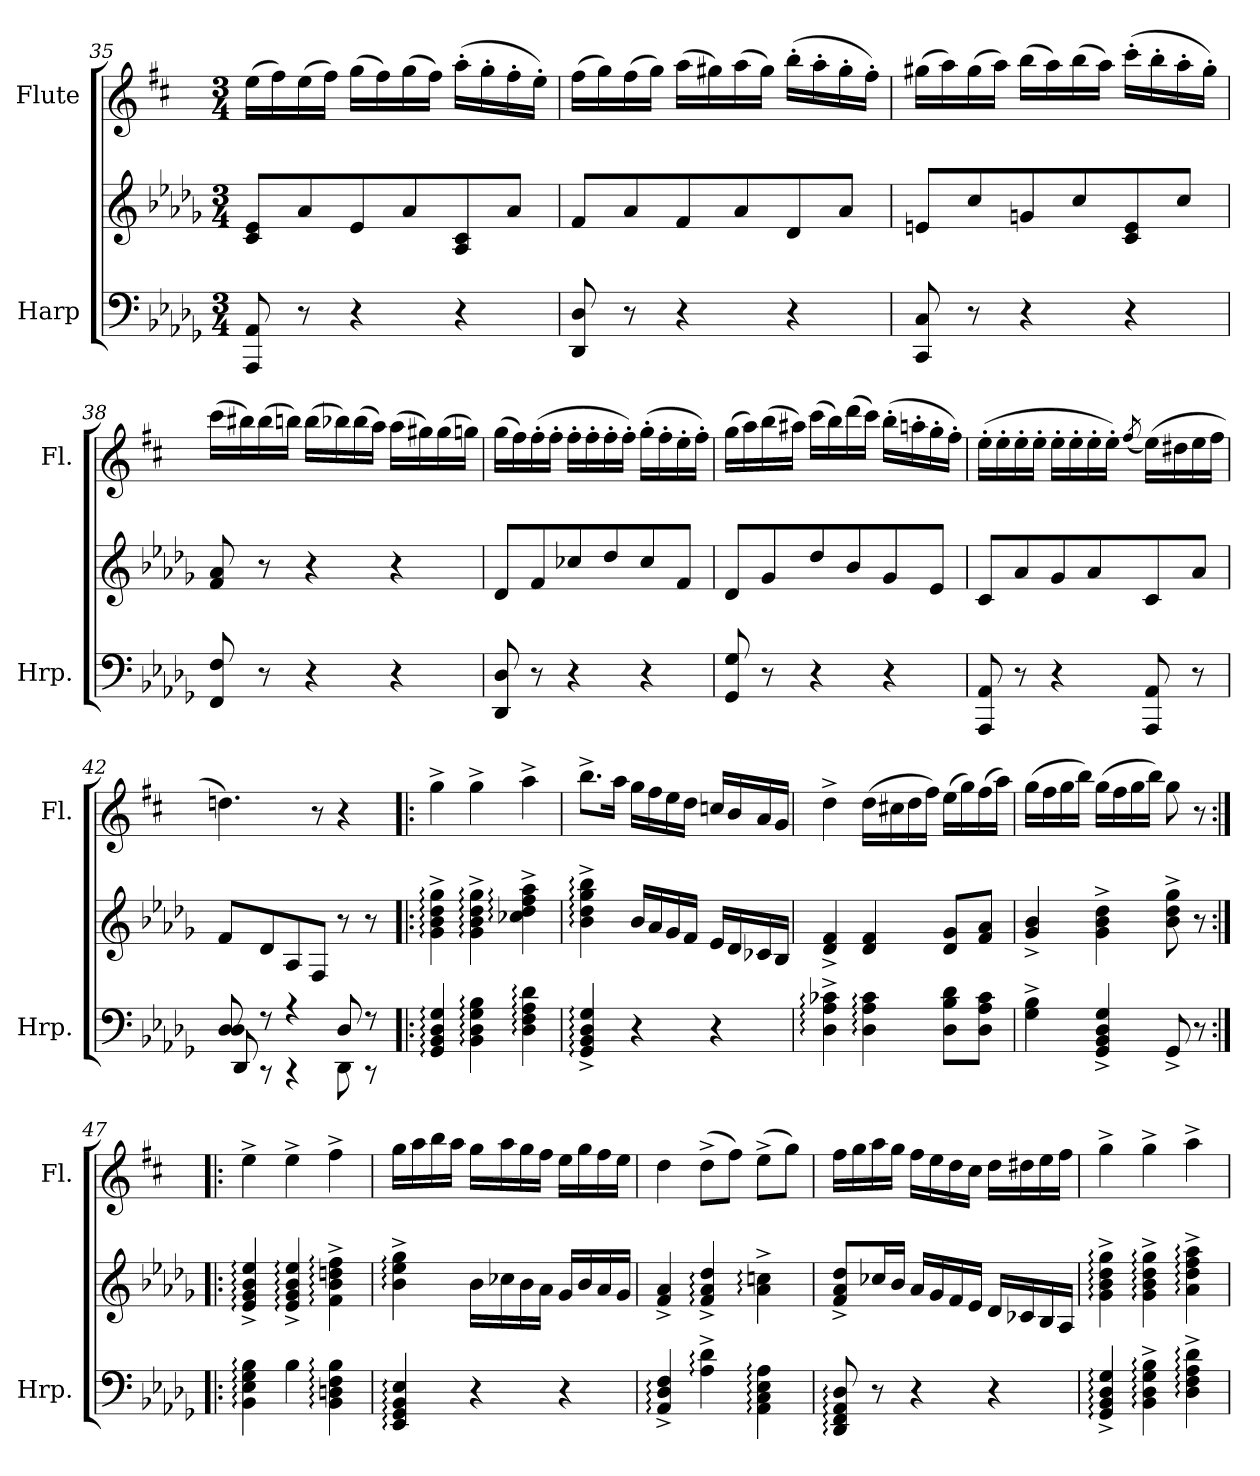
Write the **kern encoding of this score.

**kern	**kern	**kern
*part2	*part2	*part1
*staff3	*staff2	*staff1
*I"Harp	*	*I"Flute
*I'Hrp.	*	*I'Fl.
!!LO:LB:g=z
*clefF4	*clefG2	*clefG2
*	*	*ITrd0c1
*k[b-e-a-d-g-]	*k[b-e-a-d-g-]	*k[b-e-a-d-g-]
*M3/4	*M3/4	*M3/4
=35	=35	=35
8AAA-/ 8AA-/	8c/ 8e-/L	(16ee-\LL
.	.	16ff\)
8r	8a-/	(16ee-\
.	.	16ff\JJ)
4r	8e-/	(16gg-\LL
.	.	16ff\)
.	8a-/	(16gg-\
.	.	16ff\JJ)
4r	8A-/ 8c/	(16aa-'\LL
.	.	16gg-'\
.	8a-/J	16ff'\
.	.	16ee-'\JJ)
=36	=36	=36
8DD-/ 8D-/	8f/L	(16ff\LL
.	.	16gg-\)
8r	8a-/	(16ff\
.	.	16gg-\JJ)
4r	8f/	(16aa-\LL
.	.	16ggn\)
.	8a-/	(16aa-\
.	.	16gg\JJ)
4r	8d-/	(16bb-'\LL
.	.	16aa-'\
.	8a-/J	16gg'\
.	.	16ff'\JJ)
=37	=37	=37
8CC/ 8C/	8en/L	(16ggn\LL
.	.	16aa-\)
8r	8cc/	(16gg\
.	.	16aa-\JJ)
4r	8gn/	(16bb-\LL
.	.	16aa-\)
.	8cc/	(16bb-\
.	.	16aa-\JJ)
4r	8c/ 8e/	(16ccc'\LL
.	.	16bb-'\
.	8cc/J	16aa-'\
.	.	16gg'\JJ)
!!LO:PB:g=z
=38	=38	=38
8FF/ 8F/	8f/ 8a-/	(16ccc\LL
.	.	16bbn\)
8r	8r	(16bb\
.	.	16bb-X\JJ)
4r	4r	(16bb-\LL
.	.	16bb--X\)
.	.	(16bb--\
.	.	16aa-\JJ)
4r	4r	(16aa-\LL
.	.	16ggn\)
.	.	(16gg\
.	.	16gg-X\JJ)
=39	=39	=39
8DD-/ 8D-/	8d-/L	(16gg-\LL
.	.	16ff\)
8r	8f/	(16ff'\
.	.	16ff'\JJ
4r	8cc-X/	16ff'\LL
.	.	16ff'\
.	8dd-/	16ff'\
.	.	16ff'\JJ)
4r	8cc-/	(16gg-'\LL
.	.	16ff'\
.	8f/J	16ee-'\
.	.	16ff'\JJ)
=40	=40	=40
8GG-/ 8G-/	8d-/L	(16gg-\LL
.	.	16aa-\)
8r	8g-/	(16bb-\
.	.	16aan\JJ)
4r	8dd-/	(16ccc\LL
.	.	16bb-\)
.	8b-/	(16ddd-\
.	.	16ccc\JJ)
4r	8g-/	(16bb-'\LL
.	.	16aa-X'\
.	8e-/J	16gg-'\
.	.	16ff'\JJ)
!!LO:LB:g=z
=41	=41	=41
8AAA-/ 8AA-/	8c/L	(16ee-'\LL
.	.	16ee-'\
8r	8a-/	16ee-'\
.	.	16ee-'\JJ
4r	8g-/	16ee-'\LL
.	.	16ee-'\
.	8a-/	16ee-'\
.	.	16ee-'\JJ)
.	.	(8qff/
8AAA-/ 8AA-/	8c/	(16ee-\LL)
.	.	16ddn\
8r	8a-/J	16ee-\
.	.	16ff\JJ
=42	=42	=42
*^	*	*
8D-/ 8D-/	8DD-/	8f/L	4.dd-X\)
8r	8r	8d-/	.
4r	4r	8A-/	.
.	.	8F/J	8r
8D-/	8DD-\	8r	4r
8r	8r	8r	.
*v	*v	*	*
=43!|:	=43!|:	=43!|:
4GG-/: 4BB-/: 4D-/: 4G-/:	4g-\:^ 4b-\:^ 4dd-\:^ 4gg-\:^	4gg-^\
4BB-\: 4D-\: 4G-\: 4B-\:	4g-\:^ 4b-\:^ 4dd-\:^ 4gg-\:^	4gg-^\
4D-\: 4F\: 4A-\: 4d-\:	4cc-X\:^ 4dd-\:^ 4ff\:^ 4aa-\:^	4aa-^\
=44	=44	=44
4GG-/:^ 4BB-/:^ 4D-/:^ 4G-/:^	4b-\:^ 4dd-\:^ 4gg-\:^ 4bb-\:^	8.bb-^\L
.	.	16aa-\Jk
4r	16b-/LL	16gg-\LL
.	16a-/	16ff\
.	16g-/	16ee-\
.	16f/JJ	16dd-\JJ
4r	16e-/LL	16cc-X/LL
.	16d-/	16b-/
.	16c-X/	16a-/
.	16B-/JJ	16g-/JJ
!!LO:LB:g=z
=45	=45	=45
4D-\:^ 4A-\:^ 4c-X\:^	4d-/^ 4f/^	4dd-^\
4D-\: 4A-\: 4c-\:	4d-/ 4f/	(16dd-\LL
.	.	16ccn\
.	.	16dd-\
.	.	16ff\JJ)
8D-\ 8B-\ 8d-\L	8d-/ 8g-/L	(16ee-\LL
.	.	16gg-\)
8D-\ 8A-\ 8c-\J	8f/ 8a-/J	(16ff\
.	.	16aa-\JJ)
=46	=46	=46
4G-\^ 4B-\^	4g-/^ 4b-/^	(16gg-\LL
.	.	16ff\
.	.	16gg-\
.	.	16bb-\JJ)
4GG-/^ 4BB-/^ 4D-/^ 4G-/^	4g-\^ 4b-\^ 4dd-\^	(16gg-\LL
.	.	16ff\
.	.	16gg-\
.	.	16bb-\JJ)
8GG-^/	8b-\^ 8dd-\^ 8gg-\^	8gg-\
8r	8r	8r
=47:|!|:	=47:|!|:	=47:|!|:
4BB-\: 4E-\: 4G-\: 4B-\:	4e-/:^ 4g-/:^ 4b-/:^ 4ee-/:^	4ee-^\
4B-\	4e-/:^ 4g-/:^ 4b-/:^ 4ee-/:^	4ee-^\
4BB-\: 4Dn\: 4F\: 4B-\:	4f\:^ 4b-\:^ 4ddn\:^ 4ff\:^	4ff^\
=48	=48	=48
4EE-/: 4GG-/: 4BB-/: 4E-/:	4b-\:^ 4ee-\:^ 4gg-\:^	16gg-\LL
.	.	16aa-\
.	.	16bb-\
.	.	16aa-\JJ
4r	16b-\LL	16gg-\LL
.	16cc-X\	16aa-\
.	16b-\	16gg-\
.	16a-\JJ	16ff\JJ
4r	16g-/LL	16ee-\LL
.	16b-/	16gg-\
.	16a-/	16ff\
.	16g-/JJ	16ee-\JJ
!!LO:LB:g=z
=49	=49	=49
4AA-/:^ 4D-/:^ 4F/:^	4f/^ 4a-/^	4dd-\
4A-\:^ 4d-\:^	4f/:^ 4a-/:^ 4dd-/:^	(8dd-^\L
.	.	8ff\J)
4AA-\: 4C\: 4E-\: 4A-\:	4a-\:^ 4ccn\:^	(8ee-^\L
.	.	8gg-\J)
=50	=50	=50
8DD-/: 8FF/: 8AA-/: 8D-/:	8f/^ 8a-/^ 8dd-/^L	16ff\LL
.	.	16gg-\
8r	16cc-X/L	16aa-\
.	16b-/JJ	16gg-\JJ
4r	16a-/LL	16ff\LL
.	16g-/	16ee-\
.	16f/	16dd-\
.	16e-/JJ	16cc\JJ
4r	16d-/LL	16dd-\LL
.	16c-X/	16ddn\
.	16B-/	16ee-\
.	16A-/JJ	16ff\JJ
=51	=51	=51
4GG-/:^ 4BB-/:^ 4D-/:^ 4G-/:^	4g-\:^ 4b-\:^ 4dd-\:^ 4gg-\:^	4gg-^\
4BB-\:^ 4D-\:^ 4G-\:^ 4B-\:^	4g-\:^ 4b-\:^ 4dd-\:^ 4gg-\:^	4gg-^\
4D-\:^ 4F\:^ 4A-\:^ 4d-\:^	4a-\:^ 4dd-\:^ 4ff\:^ 4aa-\:^	4aa-^\
=	=	=
*-	*-	*-
